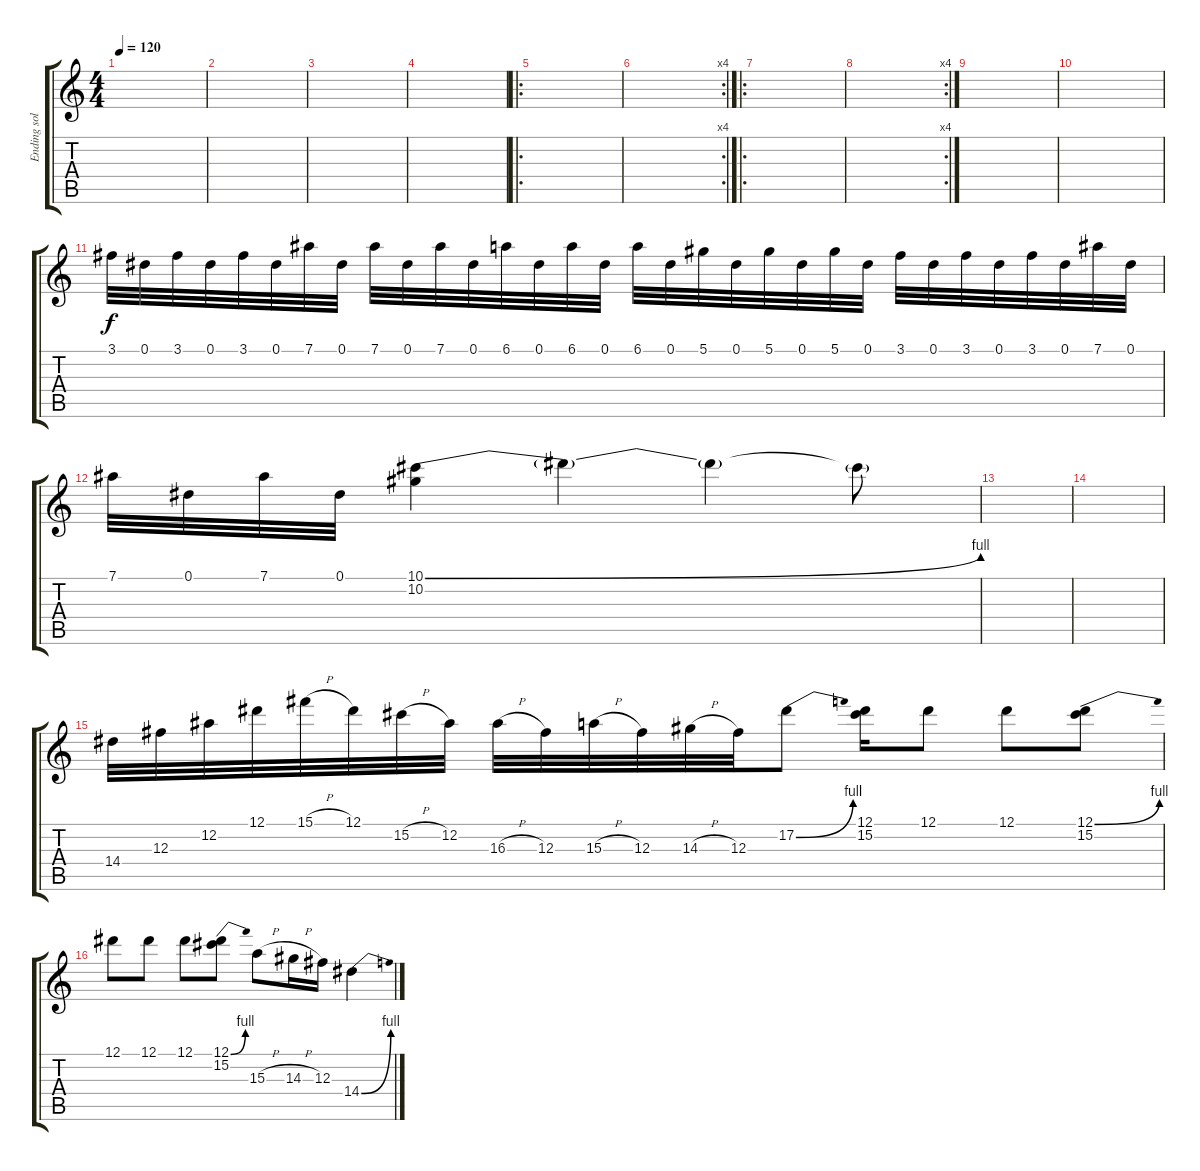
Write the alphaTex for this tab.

\track ("Ending solos" "Ending sol") {instrument overdrivenguitar}
\staff {score tabs}
\tuning (Eb4 Bb3 Gb3 Db3 Ab2 Db2) {hide}
\ts (4 4)
\tempo 120
\clef g2
\ks c
|
|
|
|
\ro
|
\rc 4
|
\ro
|
\rc 4
|
|
|
3.1.32 0.1.32 3.1.32 0.1.32 3.1.32 0.1.32 7.1.32 0.1.32 7.1.32 0.1.32 7.1.32 0.1.32 6.1.32 0.1.32 6.1.32 0.1.32 6.1.32 0.1.32 5.1.32 0.1.32 5.1.32 0.1.32 5.1.32 0.1.32 3.1.32 0.1.32 3.1.32 0.1.32 3.1.32 0.1.32 7.1.32 0.1.32 |
7.1.32 0.1.32 7.1.32 0.1.32 (10.1{be (bend 0 0 60 4)} 10.2).4 10.1{t}.4 10.1{t}.4 10.1{t}.8 |
|
|
14.4.32 12.3.32 12.2.32 12.1.32 15.1{h}.32 12.1.32 15.2{h}.32 12.2.32 16.3{h}.32 12.3.32 15.3{h}.32 12.3.32 14.3{h}.32 12.3.32 17.2{be (bend 0 0 60 4)}.8 (12.1 15.2).16 12.1.8 12.1.8 (12.1{be (bend 0 0 60 4)} 15.2).8 |
12.1.8 12.1.8 12.1.8 (12.1{be (bend 0 0 60 4)} 15.2).8 15.3{h}.8 14.3{h}.16 12.3.16 14.4{be (bend 0 0 60 4)}.4
